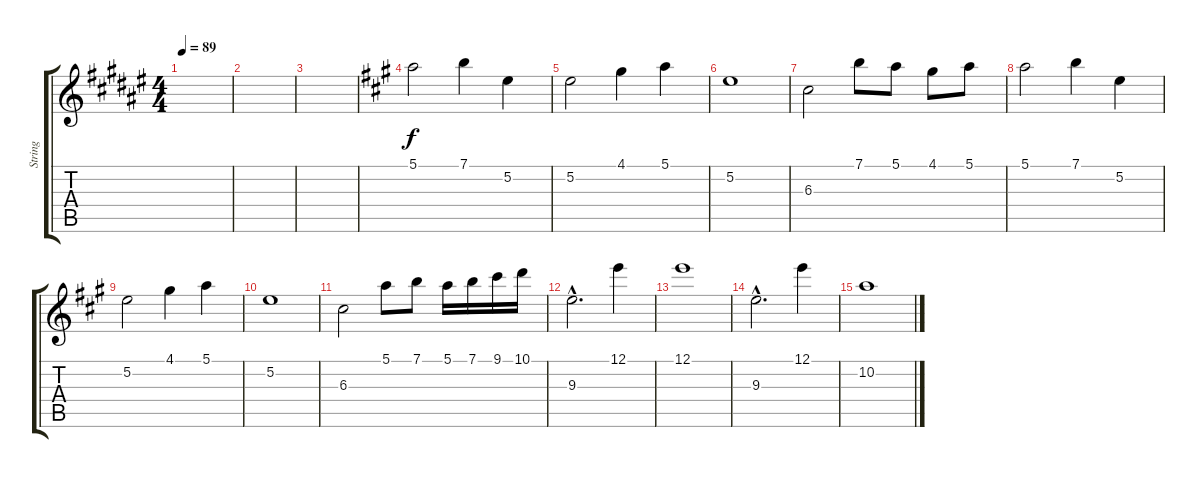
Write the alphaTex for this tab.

\track ("String" "String") {instrument synthvoice}
\staff {score tabs}
\tuning (E5 B4 G4 D4 A3 E3) {hide}
\ts (4 4)
\tempo 89
\clef g2
\ks f#
|
|
|
\ks f#minor
5.1.2 7.1.4 5.2.4 |
5.2.2 4.1.4 5.1.4 |
5.2.1 |
6.3.2 7.1.8 5.1.8 4.1.8 5.1.8 |
5.1.2 7.1.4 5.2.4 |
5.2.2 4.1.4 5.1.4 |
5.2.1 |
6.3.2 5.1.8 7.1.8 5.1.16 7.1.16 9.1.16 10.1.16 |
9.3{hac}.2{d} 12.1.4 |
12.1.1 |
9.3{hac}.2{d} 12.1.4 |
10.2.1
